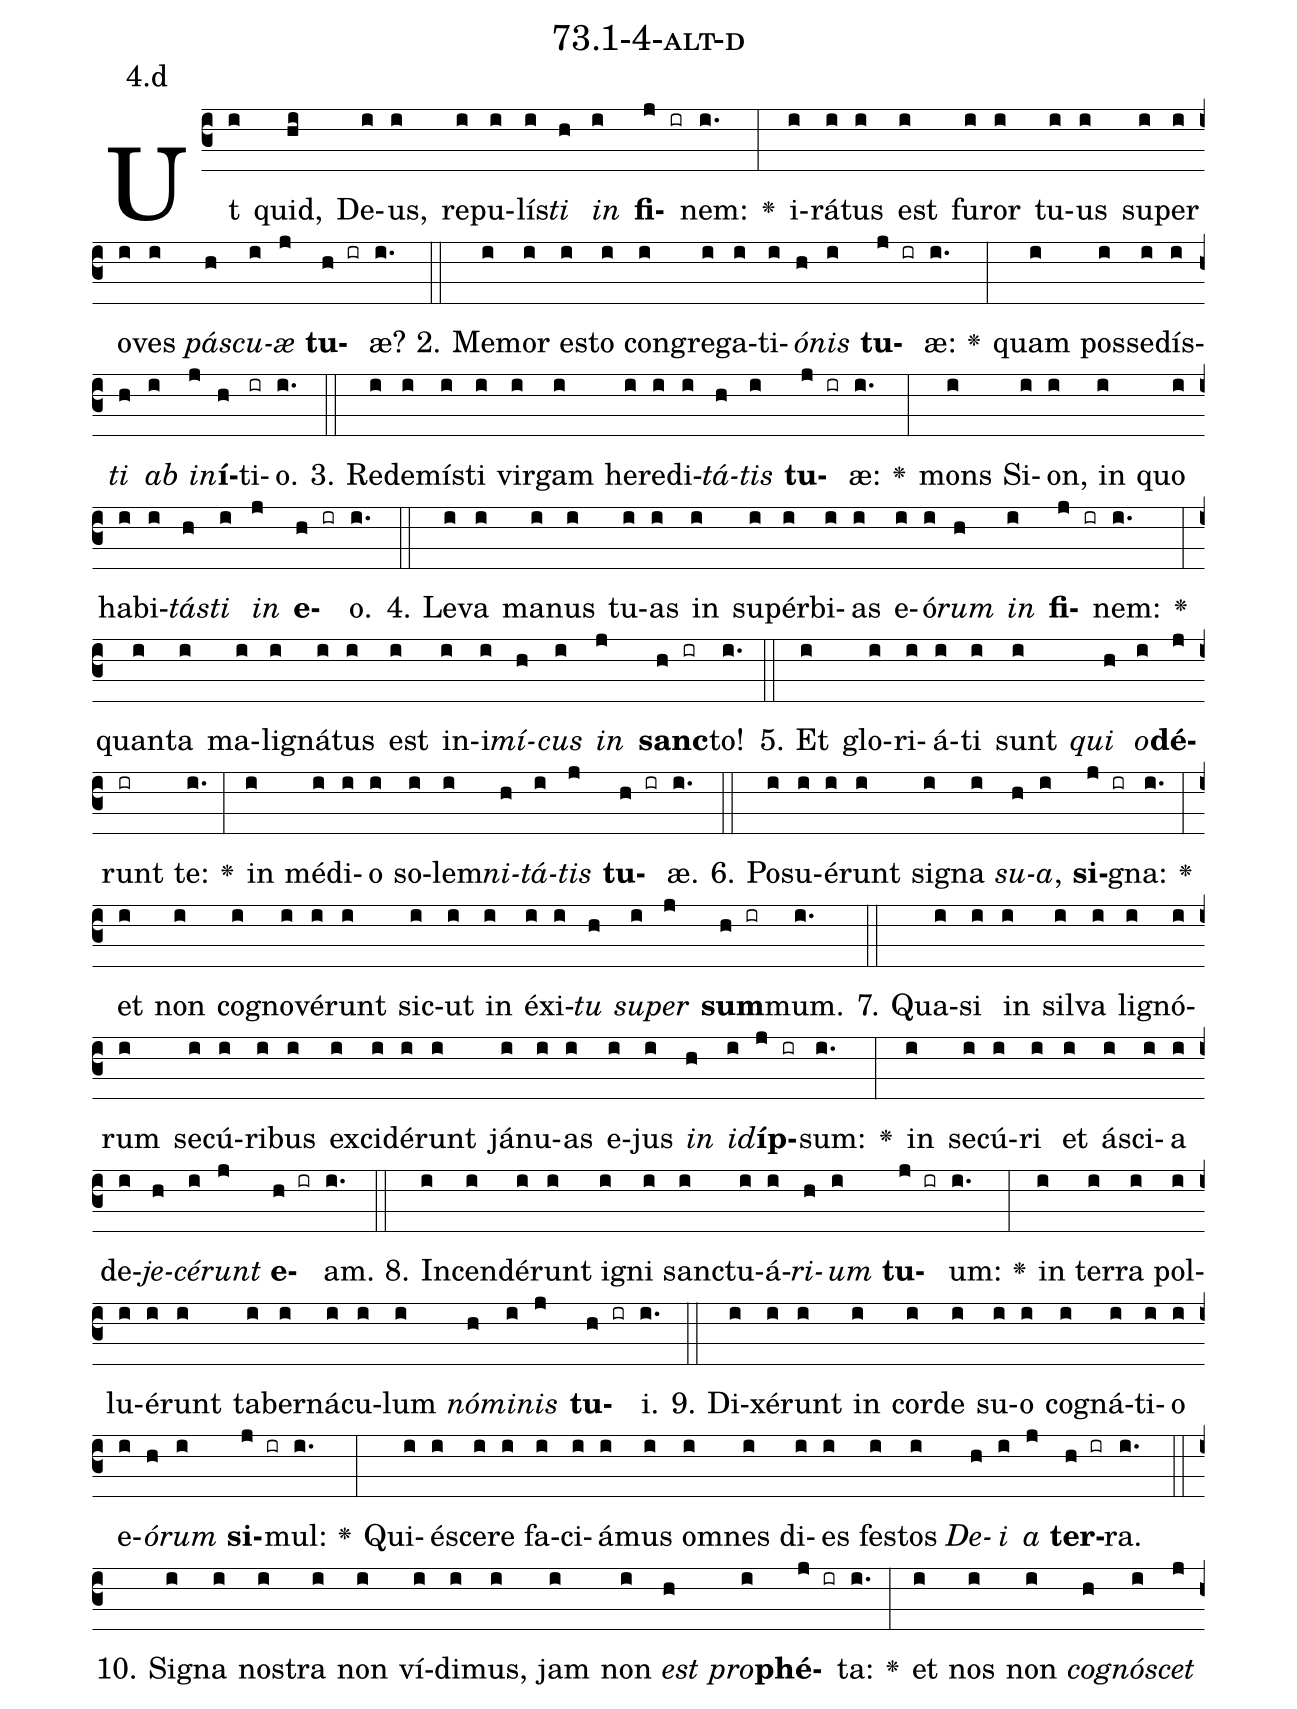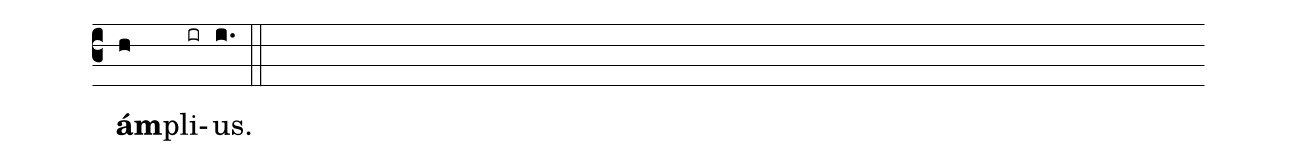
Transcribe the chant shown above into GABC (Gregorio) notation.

name: 73.1-4-alt-d;
annotation: 4.d;
%%
(c3)Ut(i) quid,(hi) De(i)us,(i) re(i)pu(i)lís(i)<i>ti</i>(h) <i>in</i>(i) <b>fi</b>(j ir)nem:(i.) <v>\greheightstar</v>(:) i(i)rá(i)tus(i) est(i) fu(i)ror(i) tu(i)us(i) su(i)per(i) o(i)ves(i) <i>pás</i>(h)<i>cu</i>(i)<i>æ</i>(j) <b>tu</b>(h ir)æ?(i.) (::)
2. Me(i)mor(i) es(i)to(i) con(i)gre(i)ga(i)ti(i)<i>ó</i>(h)<i>nis</i>(i) <b>tu</b>(j ir)æ:(i.) <v>\greheightstar</v>(:) quam(i) pos(i)se(i)dís(i)<i>ti</i>(h) <i>ab</i>(i) <i>in</i>(j)<b>í</b>(h)ti(ir)o.(i.) (::)
3. Red(i)e(i)mís(i)ti(i) vir(i)gam(i) he(i)re(i)di(i)<i>tá</i>(h)<i>tis</i>(i) <b>tu</b>(j ir)æ:(i.) <v>\greheightstar</v>(:) mons(i) Si(i)on,(i) in(i) quo(i) ha(i)bi(i)<i>tás</i>(h)<i>ti</i>(i) <i>in</i>(j) <b>e</b>(h ir)o.(i.) (::)
4. Le(i)va(i) ma(i)nus(i) tu(i)as(i) in(i) su(i)pér(i)bi(i)as(i) e(i)ó(i)<i>rum</i>(h) <i>in</i>(i) <b>fi</b>(j ir)nem:(i.) <v>\greheightstar</v>(:) quan(i)ta(i) ma(i)li(i)gná(i)tus(i) est(i) in(i)i(i)<i>mí</i>(h)<i>cus</i>(i) <i>in</i>(j) <b>sanc</b>(h ir)to!(i.) (::)
5. Et(i) glo(i)ri(i)á(i)ti(i) sunt(i) <i>qui</i>(h) <i>o</i>(i)<b>dé</b>(j)runt(ir) te:(i.) <v>\greheightstar</v>(:) in(i) mé(i)di(i)o(i) so(i)lem(i)<i>ni</i>(h)<i>tá</i>(i)<i>tis</i>(j) <b>tu</b>(h ir)æ.(i.) (::)
6. Po(i)su(i)é(i)runt(i) si(i)gna(i) <i>su</i>(h)<i>a</i>,(i) <b>si</b>(j ir)gna:(i.) <v>\greheightstar</v>(:) et(i) non(i) co(i)gno(i)vé(i)runt(i) sic(i)ut(i) in(i) éx(i)i(i)<i>tu</i>(h) <i>su</i>(i)<i>per</i>(j) <b>sum</b>(h ir)mum.(i.) (::)
7. Qua(i)si(i) in(i) sil(i)va(i) li(i)gnó(i)rum(i) se(i)cú(i)ri(i)bus(i) ex(i)ci(i)dé(i)runt(i) já(i)nu(i)as(i) e(i)jus(i) <i>in</i>(h) <i>id</i>(i)<b>íp</b>(j ir)sum:(i.) <v>\greheightstar</v>(:) in(i) se(i)cú(i)ri(i) et(i) á(i)sci(i)a(i) de(i)<i>je</i>(h)<i>cé</i>(i)<i>runt</i>(j) <b>e</b>(h ir)am.(i.) (::)
8. In(i)cen(i)dé(i)runt(i) i(i)gni(i) sanc(i)tu(i)á(i)<i>ri</i>(h)<i>um</i>(i) <b>tu</b>(j ir)um:(i.) <v>\greheightstar</v>(:) in(i) ter(i)ra(i) pol(i)lu(i)é(i)runt(i) ta(i)ber(i)ná(i)cu(i)lum(i) <i>nó</i>(h)<i>mi</i>(i)<i>nis</i>(j) <b>tu</b>(h ir)i.(i.) (::)
9. Di(i)xé(i)runt(i) in(i) cor(i)de(i) su(i)o(i) co(i)gná(i)ti(i)o(i) e(i)<i>ó</i>(h)<i>rum</i>(i) <b>si</b>(j ir)mul:(i.) <v>\greheightstar</v>(:) Qui(i)é(i)sce(i)re(i) fa(i)ci(i)á(i)mus(i) om(i)nes(i) di(i)es(i) fes(i)tos(i) <i>De</i>(h)<i>i</i>(i) <i>a</i>(j) <b>ter</b>(h ir)ra.(i.) (::)
10. Si(i)gna(i) nos(i)tra(i) non(i) ví(i)di(i)mus,(i) jam(i) non(i) <i>est</i>(h) <i>pro</i>(i)<b>phé</b>(j ir)ta:(i.) <v>\greheightstar</v>(:) et(i) nos(i) non(i) <i>co</i>(h)<i>gnó</i>(i)<i>scet</i>(j) <b>ám</b>(h)pli(ir)us.(i.) (::)
